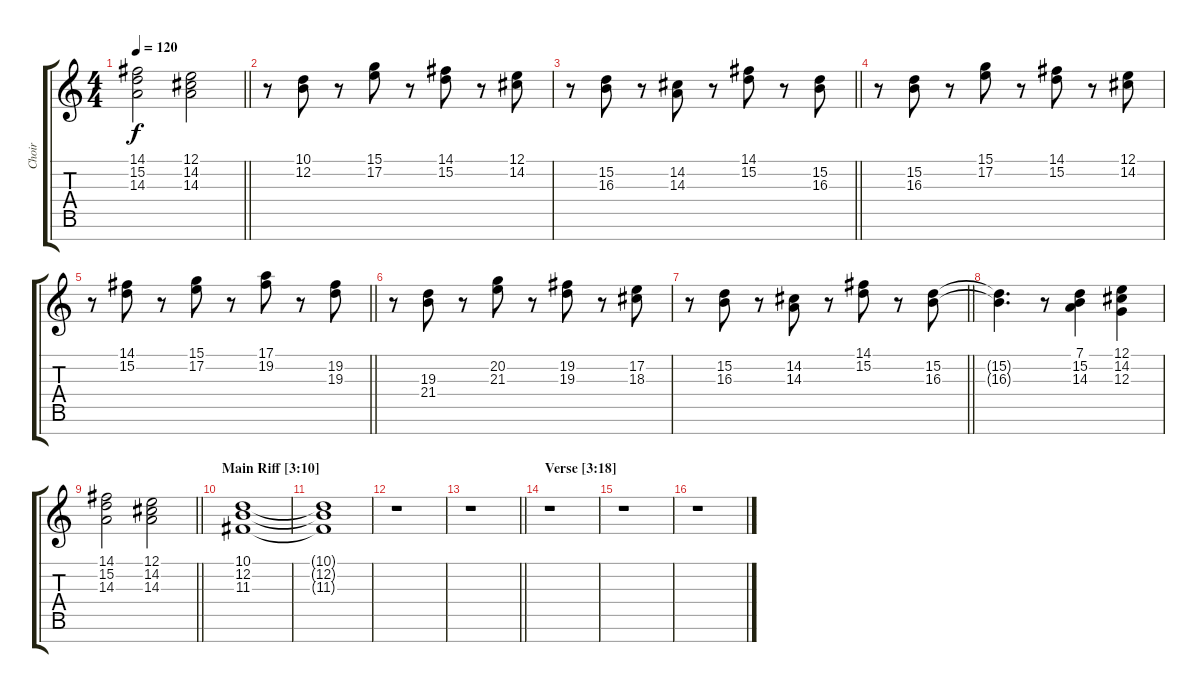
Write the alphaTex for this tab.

\track ("Choir" "Choir") {instrument choiraahs}
\staff {score tabs}
\tuning (E4 B3 G3 D3 A2 E2 B1) {hide}
\ts (4 4)
\tempo 120
\clef g2
\barLineRight lightlight
\ks c
(14.1 15.2 14.3).2{dy f} (12.1 14.2 14.3).2 |
r.8 (10.1 12.2).8 r.8 (15.1 17.2).8 r.8 (14.1 15.2).8 r.8 (12.1 14.2).8 |
\barLineRight lightlight
r.8 (15.2 16.3).8 r.8 (14.2 14.3).8 r.8 (14.1 15.2).8 r.8 (15.2 16.3).8 |
r.8 (15.2 16.3).8 r.8 (15.1 17.2).8 r.8 (14.1 15.2).8 r.8 (12.1 14.2).8 |
\barLineRight lightlight
r.8 (14.1 15.2).8 r.8 (15.1 17.2).8 r.8 (17.1 19.2).8 r.8 (19.2 19.3).8 |
r.8 (19.3 21.4).8 r.8 (20.2 21.3).8 r.8 (19.2 19.3).8 r.8 (17.2 18.3).8 |
\barLineRight lightlight
r.8 (15.2 16.3).8 r.8 (14.2 14.3).8 r.8 (14.1 15.2).8 r.8 (15.2 16.3).8 |
(15.2{t} 16.3{t}).4{d} r.8 (7.1 15.2 14.3).4 (12.1 14.2 12.3).4 |
\barLineRight lightlight
(14.1 15.2 14.3).2 (12.1 14.2 14.3).2 |
\section ("" "Main Riff [3:10]")
(10.1 12.2 11.3).1{volume 0} |
(10.1{t} 12.2{t} 11.3{t}).1 |
r.1 |
\barLineRight lightlight
r.1 |
\section ("" "Verse [3:18]")
r.1 |
r.1 |
r.1
